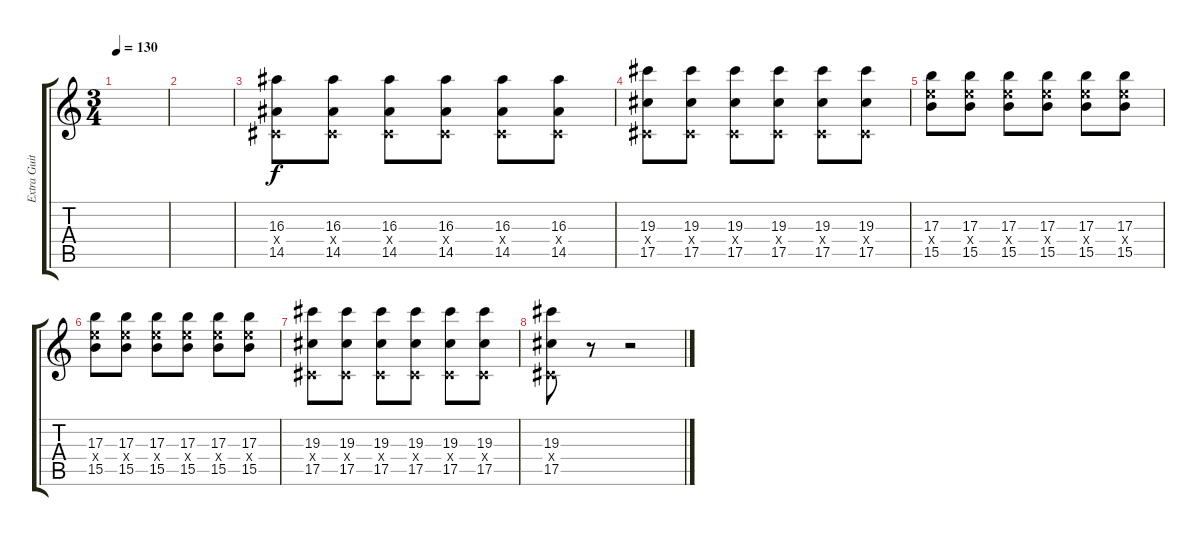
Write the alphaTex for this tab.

\track ("Extra Guitar" "Extra Guit") {instrument distortionguitar}
\staff {score tabs}
\tuning (Eb4 Bb3 Gb3 Db3 Ab2 Eb2) {hide}
\ts (3 4)
\tempo 130
\clef g2
\ks c
|
|
(16.3 0.4{x} 14.5).8 (16.3 0.4{x} 14.5).8 (16.3 0.4{x} 14.5).8 (16.3 0.4{x} 14.5).8 (16.3 0.4{x} 14.5).8 (16.3 0.4{x} 14.5).8 |
(19.3 0.4{x} 17.5).8 (19.3 0.4{x} 17.5).8 (19.3 0.4{x} 17.5).8 (19.3 0.4{x} 17.5).8 (19.3 0.4{x} 17.5).8 (19.3 0.4{x} 17.5).8 |
(17.3 15.4{x} 15.5).8 (17.3 15.4{x} 15.5).8 (17.3 15.4{x} 15.5).8 (17.3 15.4{x} 15.5).8 (17.3 15.4{x} 15.5).8 (17.3 15.4{x} 15.5).8 |
(17.3 15.4{x} 15.5).8 (17.3 15.4{x} 15.5).8 (17.3 15.4{x} 15.5).8 (17.3 15.4{x} 15.5).8 (17.3 15.4{x} 15.5).8 (17.3 15.4{x} 15.5).8 |
(19.3 0.4{x} 17.5).8 (19.3 0.4{x} 17.5).8 (19.3 0.4{x} 17.5).8 (19.3 0.4{x} 17.5).8 (19.3 0.4{x} 17.5).8 (19.3 0.4{x} 17.5).8 |
(19.3 0.4{x} 17.5).8 r.8 r.2
